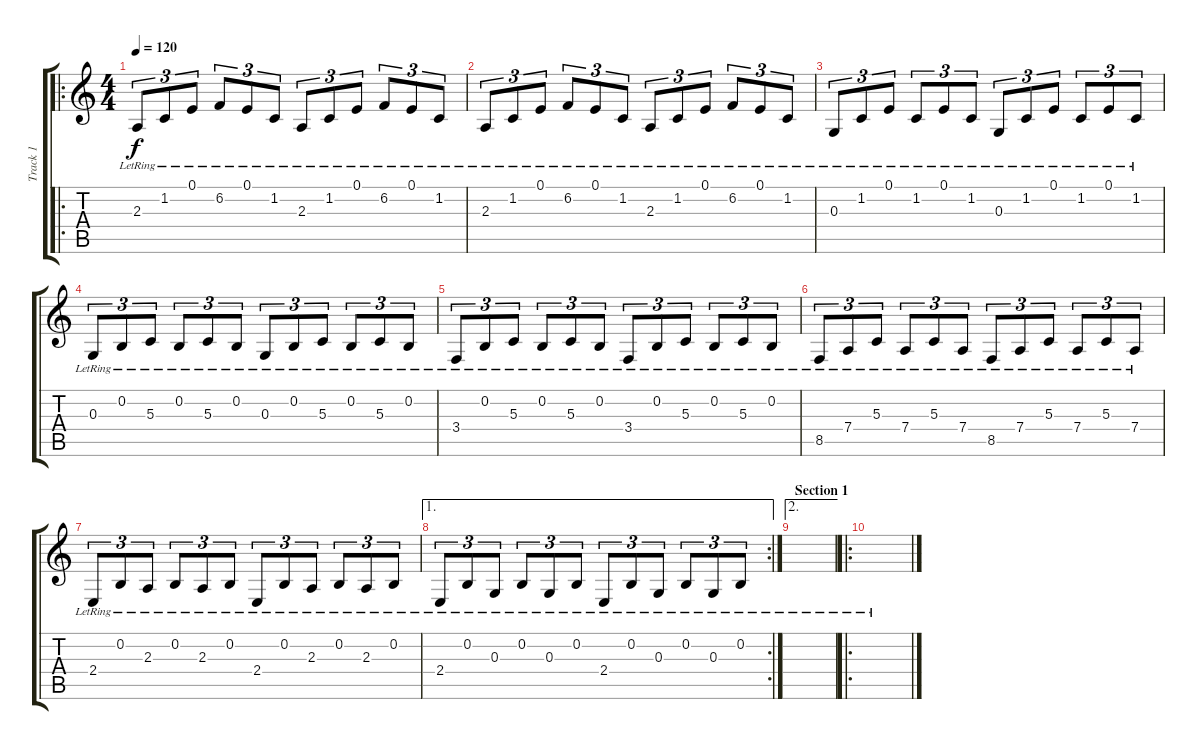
\track ("Track 1" "Track 1") {instrument orchestralharp}
\staff {score tabs}
\tuning (E4 B3 G3 D3 A2 E2) {hide}
\ro
\ts (4 4)
\tempo 120
\clef g2
\ks c
2.3{lr}.8{tu (3 2) dy f} 1.2{lr}.8{tu (3 2)} 0.1{lr}.8{tu (3 2)} 6.2{lr}.8{tu (3 2)} 0.1{lr}.8{tu (3 2)} 1.2{lr}.8{tu (3 2)} 2.3{lr}.8{tu (3 2)} 1.2{lr}.8{tu (3 2)} 0.1{lr}.8{tu (3 2)} 6.2{lr}.8{tu (3 2)} 0.1{lr}.8{tu (3 2)} 1.2{lr}.8{tu (3 2)} |
2.3{lr}.8{tu (3 2)} 1.2{lr}.8{tu (3 2)} 0.1{lr}.8{tu (3 2)} 6.2{lr}.8{tu (3 2)} 0.1{lr}.8{tu (3 2)} 1.2{lr}.8{tu (3 2)} 2.3{lr}.8{tu (3 2)} 1.2{lr}.8{tu (3 2)} 0.1{lr}.8{tu (3 2)} 6.2{lr}.8{tu (3 2)} 0.1{lr}.8{tu (3 2)} 1.2{lr}.8{tu (3 2)} |
0.3{lr}.8{tu (3 2)} 1.2{lr}.8{tu (3 2)} 0.1{lr}.8{tu (3 2)} 1.2{lr}.8{tu (3 2)} 0.1{lr}.8{tu (3 2)} 1.2{lr}.8{tu (3 2)} 0.3{lr}.8{tu (3 2)} 1.2{lr}.8{tu (3 2)} 0.1{lr}.8{tu (3 2)} 1.2{lr}.8{tu (3 2)} 0.1{lr}.8{tu (3 2)} 1.2{lr}.8{tu (3 2)} |
0.3{lr}.8{tu (3 2)} 0.2{lr}.8{tu (3 2)} 5.3{lr}.8{tu (3 2)} 0.2{lr}.8{tu (3 2)} 5.3{lr}.8{tu (3 2)} 0.2{lr}.8{tu (3 2)} 0.3{lr}.8{tu (3 2)} 0.2{lr}.8{tu (3 2)} 5.3{lr}.8{tu (3 2)} 0.2{lr}.8{tu (3 2)} 5.3{lr}.8{tu (3 2)} 0.2{lr}.8{tu (3 2)} |
3.4{lr}.8{tu (3 2)} 0.2{lr}.8{tu (3 2)} 5.3{lr}.8{tu (3 2)} 0.2{lr}.8{tu (3 2)} 5.3{lr}.8{tu (3 2)} 0.2{lr}.8{tu (3 2)} 3.4{lr}.8{tu (3 2)} 0.2{lr}.8{tu (3 2)} 5.3{lr}.8{tu (3 2)} 0.2{lr}.8{tu (3 2)} 5.3{lr}.8{tu (3 2)} 0.2{lr}.8{tu (3 2)} |
8.5{lr}.8{tu (3 2)} 7.4{lr}.8{tu (3 2)} 5.3{lr}.8{tu (3 2)} 7.4{lr}.8{tu (3 2)} 5.3{lr}.8{tu (3 2)} 7.4{lr}.8{tu (3 2)} 8.5{lr}.8{tu (3 2)} 7.4{lr}.8{tu (3 2)} 5.3{lr}.8{tu (3 2)} 7.4{lr}.8{tu (3 2)} 5.3{lr}.8{tu (3 2)} 7.4{lr}.8{tu (3 2)} |
2.4{lr}.8{tu (3 2)} 0.2{lr}.8{tu (3 2)} 2.3{lr}.8{tu (3 2)} 0.2{lr}.8{tu (3 2)} 2.3{lr}.8{tu (3 2)} 0.2{lr}.8{tu (3 2)} 2.4{lr}.8{tu (3 2)} 0.2{lr}.8{tu (3 2)} 2.3{lr}.8{tu (3 2)} 0.2{lr}.8{tu (3 2)} 2.3{lr}.8{tu (3 2)} 0.2{lr}.8{tu (3 2)} |
\ae 1
\rc 2
2.4{lr}.8{tu (3 2)} 0.2{lr}.8{tu (3 2)} 0.3{lr}.8{tu (3 2)} 0.2{lr}.8{tu (3 2)} 0.3{lr}.8{tu (3 2)} 0.2{lr}.8{tu (3 2)} 2.4{lr}.8{tu (3 2)} 0.2{lr}.8{tu (3 2)} 0.3{lr}.8{tu (3 2)} 0.2{lr}.8{tu (3 2)} 0.3{lr}.8{tu (3 2)} 0.2{lr}.8{tu (3 2)} |
\ae 2
\section ("" "Section 1")
|
\ro
